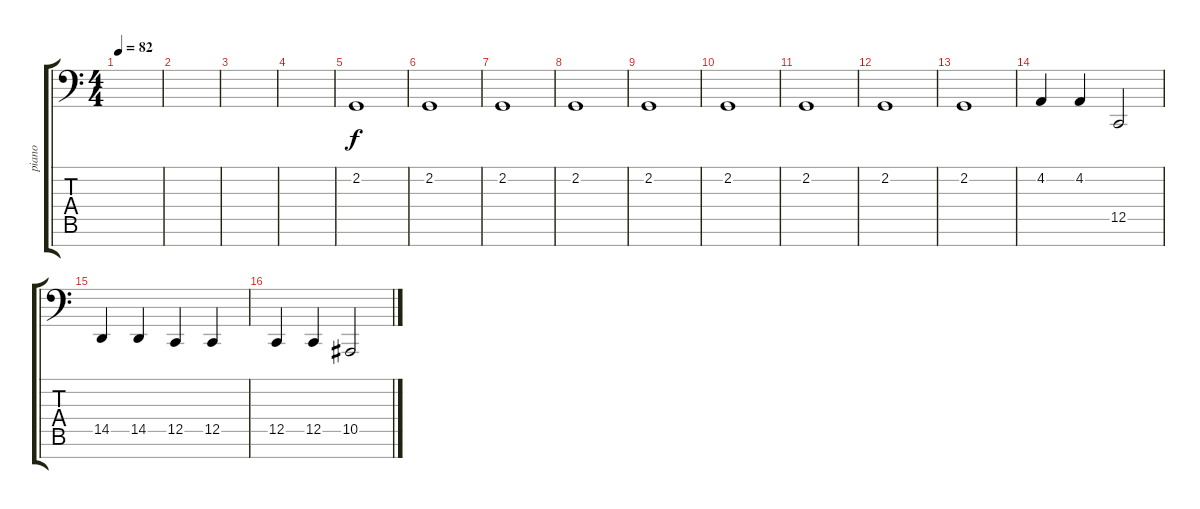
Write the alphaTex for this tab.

\track ("piano" "piano") {instrument acousticgrandpiano}
\staff {score tabs}
\tuning (D3 F2 F2 E2 C1 F0 C0) {hide}
\ts (4 4)
\tempo 82
\clef f4
\ks c
|
|
|
|
2.2.1 |
2.2.1 |
2.2.1 |
2.2.1 |
2.2.1 |
2.2.1 |
2.2.1 |
2.2.1 |
2.2.1 |
4.2.4 4.2.4 12.5.2 |
14.5.4 14.5.4 12.5.4 12.5.4 |
12.5.4 12.5.4 10.5.2
